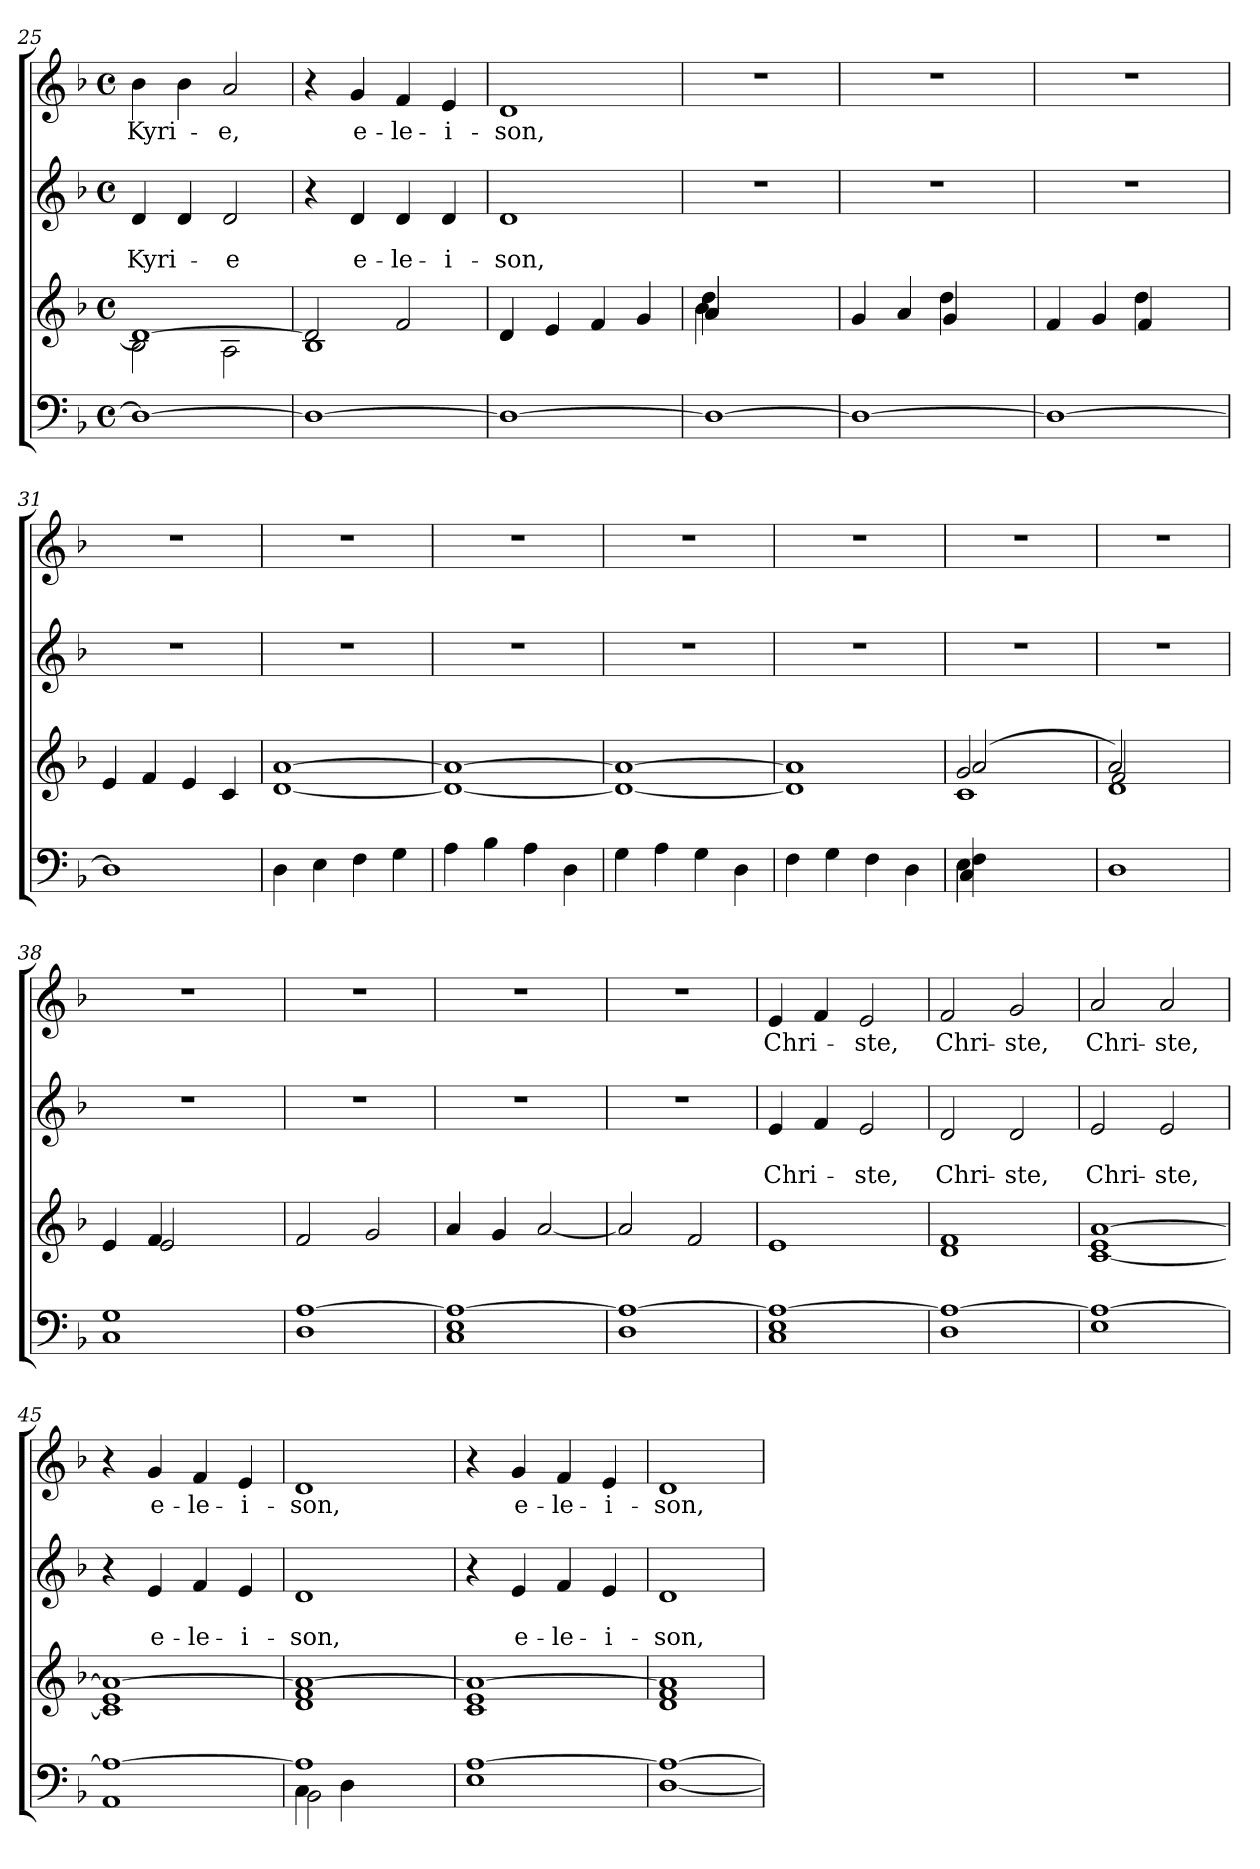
**kern	**kern	**kern	**text	**text	**kern	**text
*part3	*part3	*part2	*part2	*part2	*part1	*part1
*staff4	*staff3	*staff2	*staff2	*staff2	*staff1	*staff1
*clefF4	*clefG2	*clefG2	*	*	*clefG2	*
*k[b-]	*k[b-]	*k[b-]	*	*	*k[b-]	*
*F:	*F:	*F:	*	*	*F:	*
*M4/4	*M4/4	*M4/4	*	*	*M4/4	*
*met(c)	*met(c)	*met(c)	*	*	*met(c)	*
=25	=25	=25	=25	=25	=25	=25
*	*^	*	*	*	*	*
!	!	!	!	!	!LO:LY:b	!	!LO:LY:b
1D_	1d_	2B-\	4d/	.	Kyri-	4b-\	Kyri-
.	.	.	4d/	.	.	4b-\	.
!	!	!	!	!	!LO:LY:b	!	!LO:LY:b
.	.	2A\	2d/	.	-e	2a/	-e,
=26	=26	=26	=26	=26	=26	=26	=26
1D_	2d/]	1B-	4r	.	.	4r	.
!	!	!	!	!	!LO:LY:b	!	!LO:LY:b
.	.	.	4d/	.	e-	4g/	e-
!	!	!	!	!	!LO:LY:b	!	!LO:LY:b
.	2f/	.	4d/	.	-le-	4f/	-le-
!	!	!	!	!	!LO:LY:b	!	!LO:LY:b
.	.	.	4d/	.	-i-	4e/	-i-
*	*v	*v	*	*	*	*	*
=27	=27	=27	=27	=27	=27	=27
!	!	!	!	!LO:LY:b	!	!LO:LY:b
1D_	4d/	1d	.	-son,	1d	-son,
.	4e/	.	.	.	.	.
.	4f/	.	.	.	.	.
.	4g/	.	.	.	.	.
=28	=28	=28	=28	=28	=28	=28
*	*^	*	*	*	*	*
*	*	*^	*	*	*	*	*
*	*	*	*^	*	*	*	*	*
1D_	4a/	4b-\	4a/	4dd\	1r	.	.	1r	.
.	2.ryy	2.ryy	2.ryy	2.ryy	.	.	.	.	.
*	*	*v	*v	*v	*	*	*	*	*
=29	=29	=29	=29	=29	=29	=29	=29
1D_	4g/	2ryy	1r	.	.	1r	.
.	4a/	.	.	.	.	.	.
.	4g/	4dd\	.	.	.	.	.
.	4ryy	4ryy	.	.	.	.	.
=30	=30	=30	=30	=30	=30	=30	=30
1D_	4f/	2ryy	1r	.	.	1r	.
.	4g/	.	.	.	.	.	.
.	4f/	4dd\	.	.	.	.	.
.	4ryy	4ryy	.	.	.	.	.
*	*v	*v	*	*	*	*	*
=31	=31	=31	=31	=31	=31	=31
1D]	4e/	1r	.	.	1r	.
.	4f/	.	.	.	.	.
.	4e/	.	.	.	.	.
.	4c/	.	.	.	.	.
=32	=32	=32	=32	=32	=32	=32
4D\	[<1d [>1a	1r	.	.	1r	.
4E\	.	.	.	.	.	.
4F\	.	.	.	.	.	.
4G\	.	.	.	.	.	.
=33	=33	=33	=33	=33	=33	=33
4A\	1d_ 1a_	1r	.	.	1r	.
4B-\	.	.	.	.	.	.
4A\	.	.	.	.	.	.
4D\	.	.	.	.	.	.
!!LO:PB:g=z
=34	=34	=34	=34	=34	=34	=34
4G\	1d_ 1a_	1r	.	.	1r	.
4A\	.	.	.	.	.	.
4G\	.	.	.	.	.	.
4D\	.	.	.	.	.	.
=35	=35	=35	=35	=35	=35	=35
4F\	1d] 1a]	1r	.	.	1r	.
4G\	.	.	.	.	.	.
4F\	.	.	.	.	.	.
4D\	.	.	.	.	.	.
=36	=36	=36	=36	=36	=36	=36
*^	*^	*	*	*	*	*
*	*^	*	*^	*	*	*	*	*
*	*	*^	*	*	*	*	*	*	*	*
4E\	4F\	4E\	4C/	1c	2g/	(2a/	1r	.	.	1r	.
2.ryy	2.ryy	2.ryy	2.ryy	.	.	.	.	.	.	.	.
.	.	.	.	.	2ryy	2ryy	.	.	.	.	.
*v	*v	*v	*v	*	*	*	*	*	*	*	*
=37	=37	=37	=37	=37	=37	=37	=37	=37
1D	2a/)	1d	2f/	1r	.	.	1r	.
.	2ryy	.	2ryy	.	.	.	.	.
*	*	*v	*v	*	*	*	*	*
=38	=38	=38	=38	=38	=38	=38	=38
1C 1G	4e/	4ryy	1r	.	.	1r	.
.	4f/	2e/	.	.	.	.	.
.	4ryy	.	.	.	.	.	.
.	4ryy	4ryy	.	.	.	.	.
*	*v	*v	*	*	*	*	*
=39	=39	=39	=39	=39	=39	=39
1D [>1A	2f/	1r	.	.	1r	.
.	2g/	.	.	.	.	.
=40	=40	=40	=40	=40	=40	=40
1C 1E 1A_	4a/	1r	.	.	1r	.
.	4g/	.	.	.	.	.
.	[<2a/	.	.	.	.	.
=41	=41	=41	=41	=41	=41	=41
1D 1A_	2a/]	1r	.	.	1r	.
.	2f/	.	.	.	.	.
=42	=42	=42	=42	=42	=42	=42
!	!	!	!	!LO:LY:b	!	!LO:LY:b
1C 1E 1A_	1e	4e/	.	Chri-	4e/	Chri-
.	.	4f/	.	.	4f/	.
!	!	!	!	!LO:LY:b	!	!LO:LY:b
.	.	2e/	.	-ste,	2e/	-ste,
=43	=43	=43	=43	=43	=43	=43
!	!	!	!	!LO:LY:b	!	!LO:LY:b
1D 1A_	1d 1f	2d/	.	Chri-	2f/	Chri-
!	!	!	!	!LO:LY:b	!	!LO:LY:b
.	.	2d/	.	-ste,	2g/	-ste,
=44	=44	=44	=44	=44	=44	=44
!	!	!	!	!LO:LY:b	!	!LO:LY:b
1E 1A_	[<1c 1e [>1a	2e/	.	Chri-	2a/	Chri-
!	!	!	!	!LO:LY:b	!	!LO:LY:b
.	.	2e/	.	-ste,	2a/	-ste,
=45	=45	=45	=45	=45	=45	=45
1AA 1A_	1c] 1e 1a_	4r	.	.	4r	.
!	!	!	!	!LO:LY:b	!	!LO:LY:b
.	.	4e/	.	e-	4g/	e-
!	!	!	!	!LO:LY:b	!	!LO:LY:b
.	.	4f/	.	-le-	4f/	-le-
!	!	!	!	!LO:LY:b	!	!LO:LY:b
.	.	4e/	.	-i-	4e/	-i-
=46	=46	=46	=46	=46	=46	=46
*^	*	*	*	*	*	*
*	*^	*	*	*	*	*	*
!	!	!	!	!	!	!LO:LY:b	!	!LO:LY:b
1A]	4C\	2BB-\	1d 1f 1a_	1d	.	-son,	1d	-son,
.	4D\	.	.	.	.	.	.	.
.	2ryy	2ryy	.	.	.	.	.	.
*v	*v	*v	*	*	*	*	*	*
!!LO:LB:g=z
=47	=47	=47	=47	=47	=47	=47
1E [>1A	1c 1e 1a_	4r	.	.	4r	.
!	!	!	!	!LO:LY:b	!	!LO:LY:b
.	.	4e/	.	e-	4g/	e-
!	!	!	!	!LO:LY:b	!	!LO:LY:b
.	.	4f/	.	-le-	4f/	-le-
!	!	!	!	!LO:LY:b	!	!LO:LY:b
.	.	4e/	.	-i-	4e/	-i-
=48	=48	=48	=48	=48	=48	=48
!	!	!	!	!LO:LY:b	!	!LO:LY:b
[<1D 1A_	1d 1f 1a]	1d	.	-son,	1d	-son,
=	=	=	=	=	=	=
*-	*-	*-	*-	*-	*-	*-
